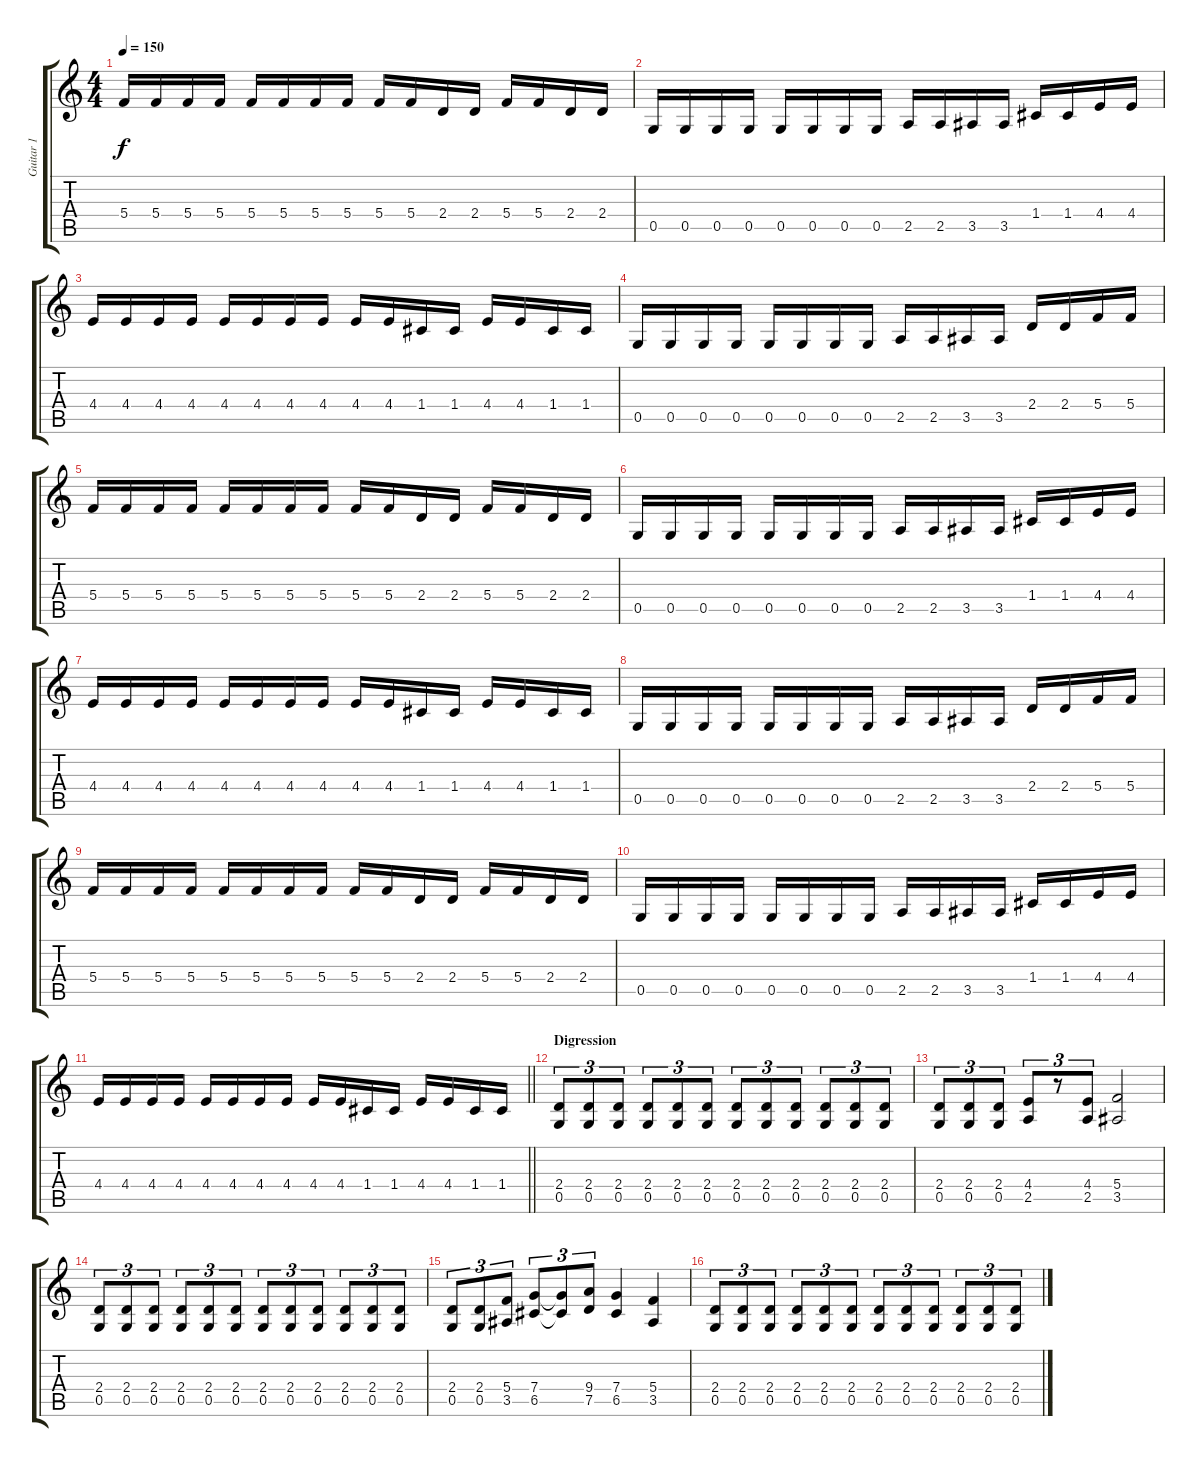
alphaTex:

\track ("Guitar 1" "Guitar 1") {instrument distortionguitar}
\staff {score tabs}
\tuning (D4 A3 F3 C3 G2 D2) {hide}
\ts (4 4)
\tempo 150
\clef g2
\ks c
5.4.16{dy f} 5.4.16 5.4.16 5.4.16 5.4.16 5.4.16 5.4.16 5.4.16 5.4.16 5.4.16 2.4.16 2.4.16 5.4.16 5.4.16 2.4.16 2.4.16 |
0.5.16 0.5.16 0.5.16 0.5.16 0.5.16 0.5.16 0.5.16 0.5.16 2.5.16 2.5.16 3.5.16 3.5.16 1.4.16 1.4.16 4.4.16 4.4.16 |
4.4.16 4.4.16 4.4.16 4.4.16 4.4.16 4.4.16 4.4.16 4.4.16 4.4.16 4.4.16 1.4.16 1.4.16 4.4.16 4.4.16 1.4.16 1.4.16 |
0.5.16 0.5.16 0.5.16 0.5.16 0.5.16 0.5.16 0.5.16 0.5.16 2.5.16 2.5.16 3.5.16 3.5.16 2.4.16 2.4.16 5.4.16 5.4.16 |
5.4.16 5.4.16 5.4.16 5.4.16 5.4.16 5.4.16 5.4.16 5.4.16 5.4.16 5.4.16 2.4.16 2.4.16 5.4.16 5.4.16 2.4.16 2.4.16 |
0.5.16 0.5.16 0.5.16 0.5.16 0.5.16 0.5.16 0.5.16 0.5.16 2.5.16 2.5.16 3.5.16 3.5.16 1.4.16 1.4.16 4.4.16 4.4.16 |
4.4.16 4.4.16 4.4.16 4.4.16 4.4.16 4.4.16 4.4.16 4.4.16 4.4.16 4.4.16 1.4.16 1.4.16 4.4.16 4.4.16 1.4.16 1.4.16 |
0.5.16 0.5.16 0.5.16 0.5.16 0.5.16 0.5.16 0.5.16 0.5.16 2.5.16 2.5.16 3.5.16 3.5.16 2.4.16 2.4.16 5.4.16 5.4.16 |
5.4.16 5.4.16 5.4.16 5.4.16 5.4.16 5.4.16 5.4.16 5.4.16 5.4.16 5.4.16 2.4.16 2.4.16 5.4.16 5.4.16 2.4.16 2.4.16 |
0.5.16 0.5.16 0.5.16 0.5.16 0.5.16 0.5.16 0.5.16 0.5.16 2.5.16 2.5.16 3.5.16 3.5.16 1.4.16 1.4.16 4.4.16 4.4.16 |
\barLineRight lightlight
4.4.16 4.4.16 4.4.16 4.4.16 4.4.16 4.4.16 4.4.16 4.4.16 4.4.16 4.4.16 1.4.16 1.4.16 4.4.16 4.4.16 1.4.16 1.4.16 |
\section ("" "Digression")
(2.4 0.5).8{tu (3 2)} (2.4 0.5).8{tu (3 2)} (2.4 0.5).8{tu (3 2)} (2.4 0.5).8{tu (3 2)} (2.4 0.5).8{tu (3 2)} (2.4 0.5).8{tu (3 2)} (2.4 0.5).8{tu (3 2)} (2.4 0.5).8{tu (3 2)} (2.4 0.5).8{tu (3 2)} (2.4 0.5).8{tu (3 2)} (2.4 0.5).8{tu (3 2)} (2.4 0.5).8{tu (3 2)} |
(2.4 0.5).8{tu (3 2)} (2.4 0.5).8{tu (3 2)} (2.4 0.5).8{tu (3 2)} (4.4 2.5).8{tu (3 2)} r.8{tu (3 2)} (4.4 2.5).8{tu (3 2)} (5.4 3.5).2 |
(2.4 0.5).8{tu (3 2)} (2.4 0.5).8{tu (3 2)} (2.4 0.5).8{tu (3 2)} (2.4 0.5).8{tu (3 2)} (2.4 0.5).8{tu (3 2)} (2.4 0.5).8{tu (3 2)} (2.4 0.5).8{tu (3 2)} (2.4 0.5).8{tu (3 2)} (2.4 0.5).8{tu (3 2)} (2.4 0.5).8{tu (3 2)} (2.4 0.5).8{tu (3 2)} (2.4 0.5).8{tu (3 2)} |
(2.4 0.5).8{tu (3 2)} (2.4 0.5).8{tu (3 2)} (5.4 3.5).8{tu (3 2)} (7.4 6.5).8{tu (3 2)} (7.4{t} 6.5{t}).8{tu (3 2)} (9.4 7.5).8{tu (3 2)} (7.4 6.5).4 (5.4 3.5).4 |
(2.4 0.5).8{tu (3 2)} (2.4 0.5).8{tu (3 2)} (2.4 0.5).8{tu (3 2)} (2.4 0.5).8{tu (3 2)} (2.4 0.5).8{tu (3 2)} (2.4 0.5).8{tu (3 2)} (2.4 0.5).8{tu (3 2)} (2.4 0.5).8{tu (3 2)} (2.4 0.5).8{tu (3 2)} (2.4 0.5).8{tu (3 2)} (2.4 0.5).8{tu (3 2)} (2.4 0.5).8{tu (3 2)}
